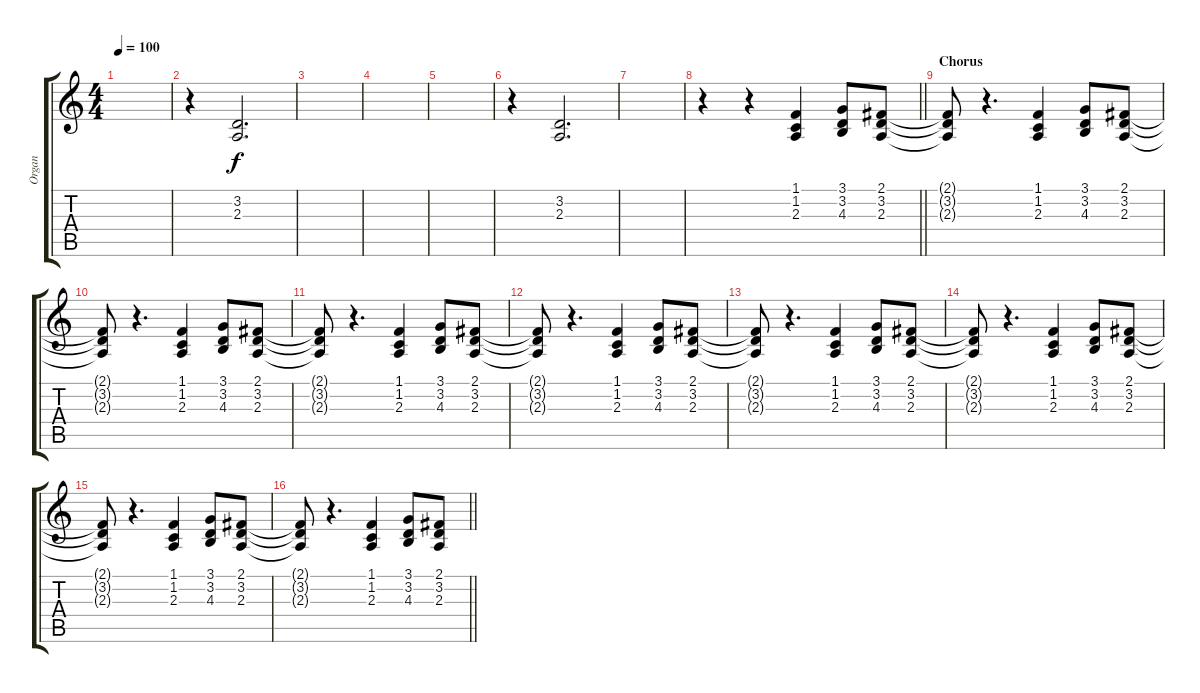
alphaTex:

\track ("Organ" "Organ") {instrument drawbarorgan}
\staff {score tabs}
\tuning (E4 B3 G3 D3 A2 E2) {hide}
\ts (4 4)
\tempo 100
\clef g2
\ks c
|
r.4 (3.2 2.3).2{d} |
|
|
|
r.4 (3.2 2.3).2{d} |
|
\barLineRight lightlight
r.4 r.4 (1.1 1.2 2.3).4 (3.1 3.2 4.3).8 (2.1 3.2 2.3).8 |
\section ("" "Chorus")
(2.1{t} 3.2{t} 2.3{t}).8 r.4{d} (1.1 1.2 2.3).4 (3.1 3.2 4.3).8 (2.1 3.2 2.3).8 |
(2.1{t} 3.2{t} 2.3{t}).8 r.4{d} (1.1 1.2 2.3).4 (3.1 3.2 4.3).8 (2.1 3.2 2.3).8 |
(2.1{t} 3.2{t} 2.3{t}).8 r.4{d} (1.1 1.2 2.3).4 (3.1 3.2 4.3).8 (2.1 3.2 2.3).8 |
(2.1{t} 3.2{t} 2.3{t}).8 r.4{d} (1.1 1.2 2.3).4 (3.1 3.2 4.3).8 (2.1 3.2 2.3).8 |
(2.1{t} 3.2{t} 2.3{t}).8 r.4{d} (1.1 1.2 2.3).4 (3.1 3.2 4.3).8 (2.1 3.2 2.3).8 |
(2.1{t} 3.2{t} 2.3{t}).8 r.4{d} (1.1 1.2 2.3).4 (3.1 3.2 4.3).8 (2.1 3.2 2.3).8 |
(2.1{t} 3.2{t} 2.3{t}).8 r.4{d} (1.1 1.2 2.3).4 (3.1 3.2 4.3).8 (2.1 3.2 2.3).8 |
\barLineRight lightlight
(2.1{t} 3.2{t} 2.3{t}).8 r.4{d} (1.1 1.2 2.3).4 (3.1 3.2 4.3).8 (2.1 3.2 2.3).8
